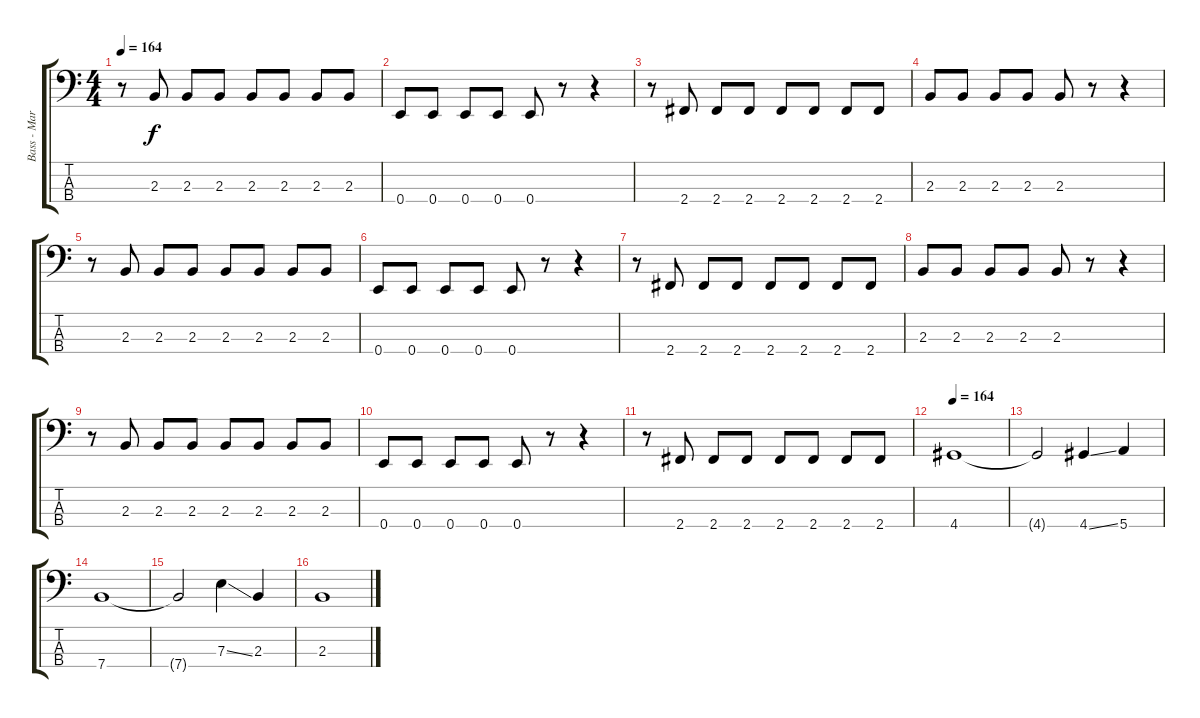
\track ("Bass - Mark Alan Hoppus" "Bass - Mar") {instrument electricbassfinger}
\staff {score tabs}
\tuning (G2 D2 A1 E1) {hide}
\ts (4 4)
\tempo 164
\clef f4
\ks c
r.8{dy f} 2.3.8 2.3.8 2.3.8 2.3.8 2.3.8 2.3.8 2.3.8 |
0.4.8 0.4.8 0.4.8 0.4.8 0.4.8 r.8 r.4 |
r.8 2.4.8 2.4.8 2.4.8 2.4.8 2.4.8 2.4.8 2.4.8 |
2.3.8 2.3.8 2.3.8 2.3.8 2.3.8 r.8 r.4 |
r.8 2.3.8 2.3.8 2.3.8 2.3.8 2.3.8 2.3.8 2.3.8 |
0.4.8 0.4.8 0.4.8 0.4.8 0.4.8 r.8 r.4 |
r.8 2.4.8 2.4.8 2.4.8 2.4.8 2.4.8 2.4.8 2.4.8 |
2.3.8 2.3.8 2.3.8 2.3.8 2.3.8 r.8 r.4 |
r.8 2.3.8 2.3.8 2.3.8 2.3.8 2.3.8 2.3.8 2.3.8 |
0.4.8 0.4.8 0.4.8 0.4.8 0.4.8 r.8 r.4 |
r.8 2.4.8 2.4.8 2.4.8 2.4.8 2.4.8 2.4.8 2.4.8 |
\tempo 164
4.4.1 |
4.4{t}.2 4.4{ss}.4 5.4.4 |
7.4.1 |
7.4{t}.2 7.3{ss}.4 2.3.4 |
2.3.1
